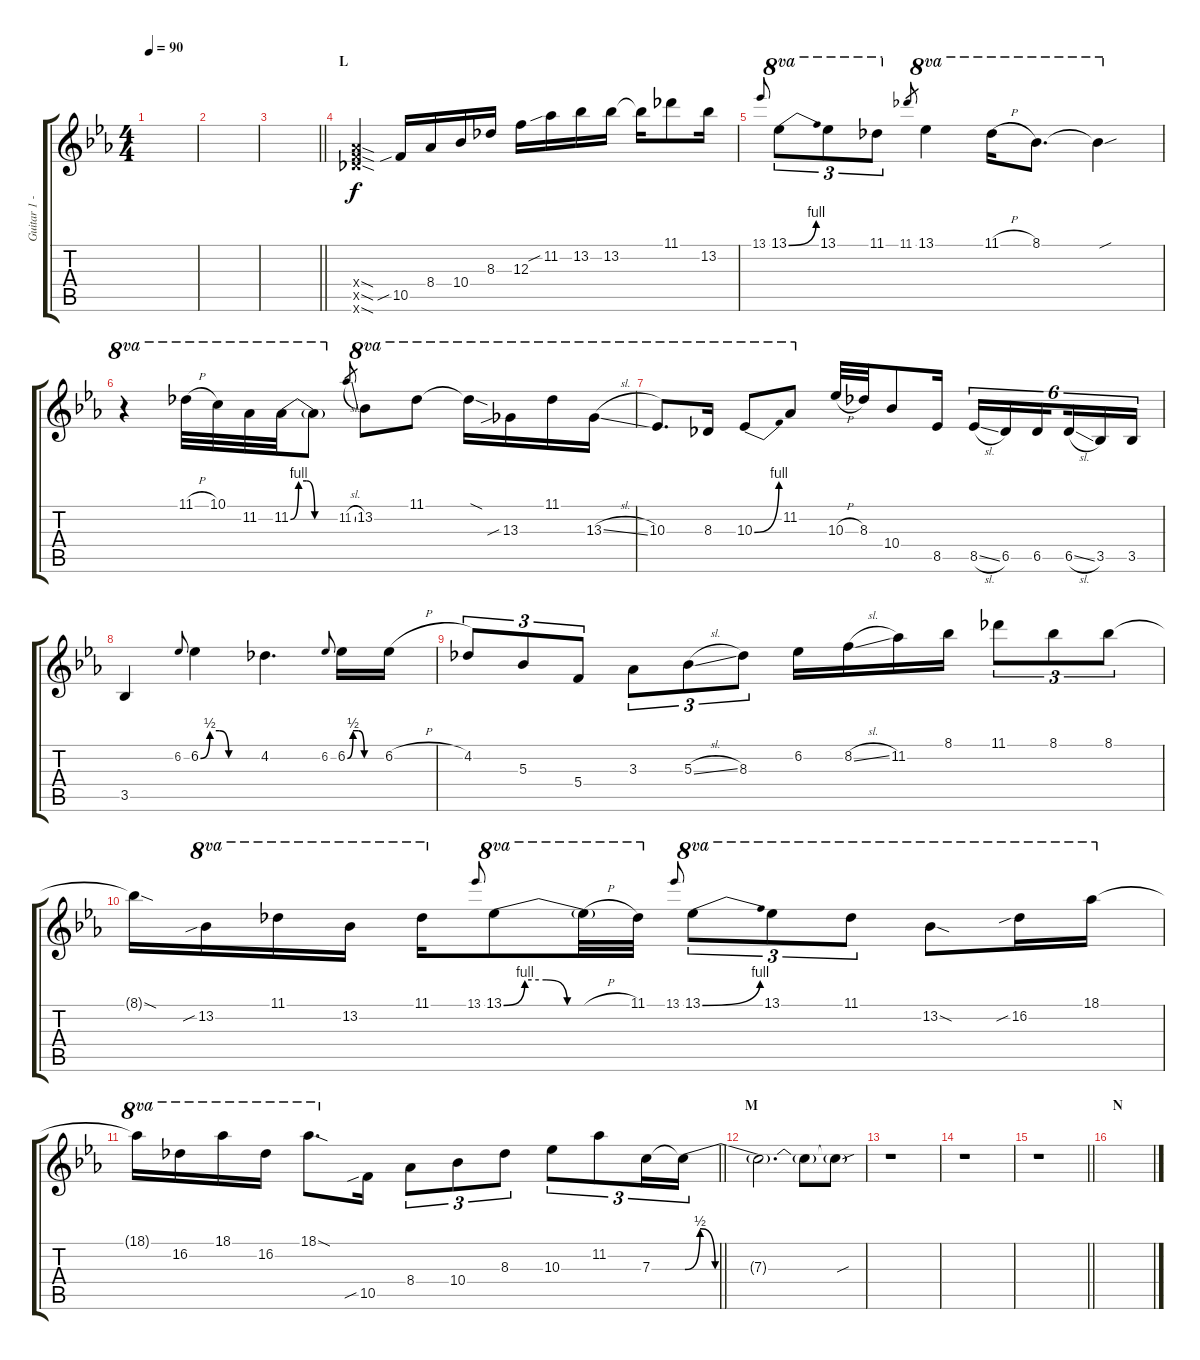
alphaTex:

\track ("Guitar 1 - Uruha" "Guitar 1 -") {instrument overdrivenguitar}
\staff {score tabs}
\tuning (D4 A3 F3 C3 G2 D2) {hide}
\ts (4 4)
\tempo 90
\clef g2
\ks eb
|
|
\barLineRight lightlight
|
\section ("" "L")
(8.4{sod x} 10.5{sod x} 11.6{sod x}).4 10.5{sib}.16 8.4.16 10.4.16 8.3.16 12.3.16 11.2{sib}.16 13.2.16 13.2.16 13.2{t}.16 11.1.8 13.2.16 |
13.1.8{gr onbeat} 13.1{be (bend 0 0 60 4)}.8{tu (3 2) ot 8va} 13.1.8{tu (3 2) ot 8va} 11.1.8{tu (3 2) ot 8va} 11.1.8{gr} 13.1.4{ot 8va} 11.1{h}.16{ot 8va} 8.1.8{d ot 8va} 8.1{sou t}.4{ot 8va} |
r.4{ot 8va} 11.1{h}.32{ot 8va} 10.1.32{ot 8va} 11.2.32{ot 8va} 11.2{be (custom 0 0 10 4 20 4 30 0 60 0)}.32{ot 8va} 11.2{t}.8{ot 8va} 11.2{sl}.8{gr} 13.2.8{ot 8va} 11.1.8{ot 8va} 11.1{sod t}.16{ot 8va} 13.3{sib}.16{ot 8va} 11.1.16{ot 8va} 13.3{sl}.16{ot 8va} |
10.3.8{d ot 8va} 8.3.16{ot 8va} 10.3{be (bend 0 0 60 4)}.8{ot 8va} 11.2.8{ot 8va} 10.3{h}.32 8.3.32 10.4.8 8.5.16 8.5{sl}.16{tu (6 4)} 6.5.16{tu (6 4)} 6.5.16{tu (6 4) beam splitsecondary} 6.5{sl}.16{tu (6 4)} 3.5.16{tu (6 4)} 3.5.16{tu (6 4)} |
3.5.4 6.2.8{gr onbeat} 6.2{be (custom 0 0 10 2 20 2 30 0 60 0)}.4 4.2.4{d} 6.2.8{gr onbeat} 6.2{be (custom 0 0 10 2 20 2 30 0 60 0)}.16 6.2{h}.16 |
4.2.8{tu (3 2)} 5.3.8{tu (3 2)} 5.4.8{tu (3 2)} 3.3.8{tu (3 2)} 5.3{sl}.8{tu (3 2)} 8.3.8{tu (3 2)} 6.2.16 8.2{sl}.16 11.2.16 8.1.16 11.1.8{tu (3 2)} 8.1.8{tu (3 2)} 8.1.8{tu (3 2)} |
8.1{sod t}.16 13.2{sib}.16{ot 8va} 11.1.16{ot 8va} 13.2.16{ot 8va} 11.1.16{ot 8va} 13.1.8{gr onbeat} 13.1{be (custom 0 0 10 4 20 4 30 0 60 0)}.8{ot 8va} 13.1{h t}.32{ot 8va} 11.1.32{ot 8va} 13.1.8{gr onbeat} 13.1{be (bend 0 0 60 4)}.8{tu (3 2) ot 8va} 13.1.8{tu (3 2) ot 8va} 11.1.8{tu (3 2) ot 8va} 13.2{sod}.8{ot 8va} 16.2{sib}.16{ot 8va} 18.1.16{ot 8va} |
\barLineRight lightlight
18.1{t}.16{ot 8va} 16.2.16{ot 8va} 18.1.16{ot 8va} 16.2.16{ot 8va} 18.1{sod}.8{d ot 8va} 10.5{sib}.16 8.4.8{tu (3 2)} 10.4.8{tu (3 2)} 8.3.8{tu (3 2)} 10.3.8{tu (3 2)} 11.2.8{tu (3 2)} 7.3.16{tu (3 2)} 7.3{be (custom 0 0 5 2 10 0 60 0) t}.16{tu (3 2)} |
\section ("" "M")
7.3{t}.2{d} 7.3{t}.8 7.3{sou t}.8 |
r.1 |
r.1 |
\barLineRight lightlight
r.1 |
\section ("" "N")
